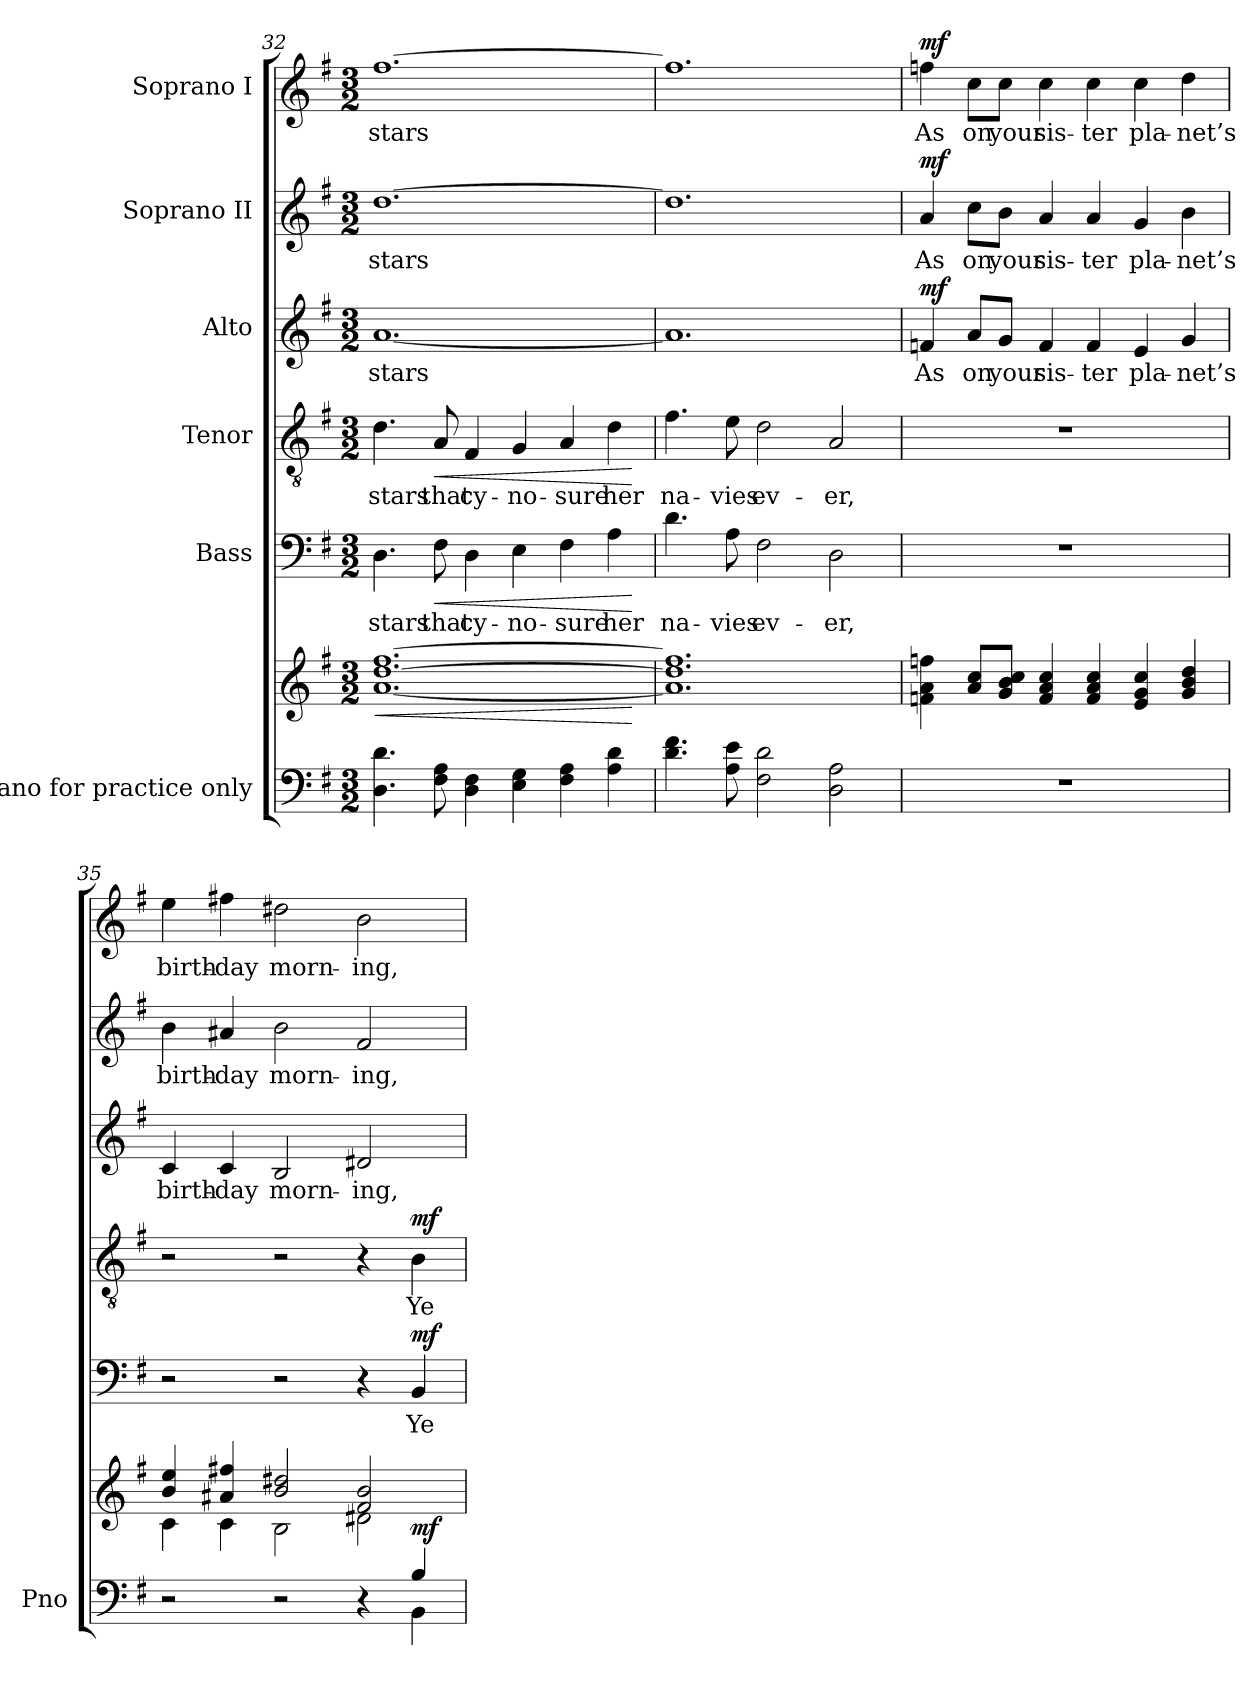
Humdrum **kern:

**kern	**kern	**dynam	**kern	**text	**dynam	**kern	**text	**dynam	**kern	**text	**dynam	**kern	**text	**dynam	**kern	**text	**dynam
*part6	*part6	*part6	*part5	*part5	*part5	*part4	*part4	*part4	*part3	*part3	*part3	*part2	*part2	*part2	*part1	*part1	*part1
*staff7	*staff6	*staff6/7	*staff5	*staff5	*staff5	*staff4	*staff4	*staff4	*staff3	*staff3	*staff3	*staff2	*staff2	*staff2	*staff1	*staff1	*staff1
*I"Piano for practice only	*	*	*I"Bass	*	*	*I"Tenor	*	*	*I"Alto	*	*	*I"Soprano II	*	*	*I"Soprano I	*	*
*I'Pno	*	*	*	*	*	*	*	*	*	*	*	*	*	*	*	*	*
*clefF4	*clefG2	*	*clefF4	*	*	*clefGv2	*	*	*clefG2	*	*	*clefG2	*	*	*clefG2	*	*
*k[f#]	*k[f#]	*	*k[f#]	*	*	*k[f#]	*	*	*k[f#]	*	*	*k[f#]	*	*	*k[f#]	*	*
*M3/2	*M3/2	*	*M3/2	*	*	*M3/2	*	*	*M3/2	*	*	*M3/2	*	*	*M3/2	*	*
=32	=32	=32	=32	=32	=32	=32	=32	=32	=32	=32	=32	=32	=32	=32	=32	=32	=32
*	*^	*	*	*	*	*	*	*	*	*	*	*	*	*	*	*	*
!	!	!	!LO:HP:b	!	!LO:LY:b	!	!	!LO:LY:b	!	!	!LO:LY:b	!	!	!LO:LY:b	!	!	!LO:LY:b	!
4.D\ 4.d\	[>1.dd [1.ff#	[1.a	<	4.D\	stars	.	4.d\	stars	.	[1.a	stars	.	[1.dd	stars	.	[1.ff#	stars	.
!	!	!	!	!	!LO:LY:b	!LO:HP:b	!	!LO:LY:b	!LO:HP:b	!	!	!	!	!	!	!	!	!
8F#\ 8A\	.	.	.	8F#\	that	<	8A/	that	<	.	.	.	.	.	.	.	.	.
!	!	!	!	!	!LO:LY:b	!	!	!LO:LY:b	!	!	!	!	!	!	!	!	!	!
4D\ 4F#\	.	.	.	4D\	cy-	.	4F#/	cy-	.	.	.	.	.	.	.	.	.	.
!	!	!	!	!	!LO:LY:b	!	!	!LO:LY:b	!	!	!	!	!	!	!	!	!	!
4E\ 4G\	.	.	.	4E\	-no-	.	4G/	-no-	.	.	.	.	.	.	.	.	.	.
!	!	!	!	!	!LO:LY:b	!	!	!LO:LY:b	!	!	!	!	!	!	!	!	!	!
4F#\ 4A\	.	.	.	4F#\	-sure	.	4A/	-sure	.	.	.	.	.	.	.	.	.	.
!	!	!	!	!	!LO:LY:b	!	!	!LO:LY:b	!	!	!	!	!	!	!	!	!	!
4A\ 4d\	.	.	.	4A\	her	.	4d\	her	.	.	.	.	.	.	.	.	.	.
*	*v	*v	*	*	*	*	*	*	*	*	*	*	*	*	*	*	*	*
.	.	[	.	.	[	.	.	[	.	.	.	.	.	.	.	.	.
=33	=33	=33	=33	=33	=33	=33	=33	=33	=33	=33	=33	=33	=33	=33	=33	=33	=33
*	*^	*	*	*	*	*	*	*	*	*	*	*	*	*	*	*	*
!	!	!	!	!	!LO:LY:b	!	!	!LO:LY:b	!	!	!	!	!	!	!	!	!	!
4.d\ 4.f#\	1.dd] 1.ff#]	1.a]	.	4.d\	na-	.	4.f#\	na-	.	1.a]	.	.	1.dd]	.	.	1.ff#]	.	.
!	!	!	!	!	!LO:LY:b	!	!	!LO:LY:b	!	!	!	!	!	!	!	!	!	!
8A\ 8e\	.	.	.	8A\	-vies	.	8e\	-vies	.	.	.	.	.	.	.	.	.	.
!	!	!	!	!	!LO:LY:b	!	!	!LO:LY:b	!	!	!	!	!	!	!	!	!	!
2F#\ 2d\	.	.	.	2F#\	ev-	.	2d\	ev-	.	.	.	.	.	.	.	.	.	.
!	!	!	!	!	!LO:LY:b	!	!	!LO:LY:b	!	!	!	!	!	!	!	!	!	!
2D\ 2A\	.	.	.	2D\	-er,	.	2A/	-er,	.	.	.	.	.	.	.	.	.	.
*	*v	*v	*	*	*	*	*	*	*	*	*	*	*	*	*	*	*	*
!!LO:PB:g=z
=34	=34	=34	=34	=34	=34	=34	=34	=34	=34	=34	=34	=34	=34	=34	=34	=34	=34
!	!	!	!	!	!	!	!	!	!	!LO:LY:b	!LO:DY:a	!	!LO:LY:b	!LO:DY:a	!	!LO:LY:b	!LO:DY:a
1.r	4fn\ 4a\ 4ffn\	.	1.r	.	.	1.r	.	.	4fn/	As	mf	4a/	As	mf	4ffn\	As	mf
!	!	!	!	!	!	!	!	!	!	!LO:LY:b	!	!	!LO:LY:b	!	!	!LO:LY:b	!
.	8a/ 8cc/L	.	.	.	.	.	.	.	8a/L	on	.	8cc\L	on	.	8cc\L	on	.
!	!	!	!	!	!	!	!	!	!	!LO:LY:b	!	!	!LO:LY:b	!	!	!LO:LY:b	!
.	8g/ 8b/ 8cc/J	.	.	.	.	.	.	.	8g/J	your	.	8b\J	your	.	8cc\J	your	.
!	!	!	!	!	!	!	!	!	!	!LO:LY:b	!	!	!LO:LY:b	!	!	!LO:LY:b	!
.	4f/ 4a/ 4cc/	.	.	.	.	.	.	.	4f/	sis-	.	4a/	sis-	.	4cc\	sis-	.
!	!	!	!	!	!	!	!	!	!	!LO:LY:b	!	!	!LO:LY:b	!	!	!LO:LY:b	!
.	4f/ 4a/ 4cc/	.	.	.	.	.	.	.	4f/	-ter	.	4a/	-ter	.	4cc\	-ter	.
!	!	!	!	!	!	!	!	!	!	!LO:LY:b	!	!	!LO:LY:b	!	!	!LO:LY:b	!
.	4e/ 4g/ 4cc/	.	.	.	.	.	.	.	4e/	pla-	.	4g/	pla-	.	4cc\	pla-	.
!	!	!	!	!	!	!	!	!	!	!LO:LY:b	!	!	!LO:LY:b	!	!	!LO:LY:b	!
.	4g/ 4b/ 4dd/	.	.	.	.	.	.	.	4g/	-net’s	.	4b\	-net’s	.	4dd\	-net’s	.
=35	=35	=35	=35	=35	=35	=35	=35	=35	=35	=35	=35	=35	=35	=35	=35	=35	=35
*^	*^	*	*	*	*	*	*	*	*	*	*	*	*	*	*	*	*
!	!	!	!	!	!	!	!	!	!	!	!	!LO:LY:b	!	!	!LO:LY:b	!	!	!LO:LY:b	!
2r	2ryy	4b/ 4ee/	4c\	.	2r	.	.	2r	.	.	4c/	birth-	.	4b\	birth-	.	4ee\	birth-	.
!	!	!	!	!	!	!	!	!	!	!	!	!LO:LY:b	!	!	!LO:LY:b	!	!	!LO:LY:b	!
.	.	4a#X/ 4ff#X/	4c\	.	.	.	.	.	.	.	4c/	-day	.	4a#X/	-day	.	4ff#X\	-day	.
!	!	!	!	!	!	!	!	!	!	!	!	!LO:LY:b	!	!	!LO:LY:b	!	!	!LO:LY:b	!
2r	2ryy	2b/ 2dd#X/	2B\	.	2r	.	.	2r	.	.	2B/	morn-	.	2b\	morn-	.	2dd#X\	morn-	.
!	!	!	!	!	!	!	!	!	!	!	!	!LO:LY:b	!	!	!LO:LY:b	!	!	!LO:LY:b	!
4r	4ryy	2f#/ 2b/	2d#X\	.	4r	.	.	4r	.	.	2d#X/	-ing,	.	2f#/	-ing,	.	2b\	-ing,	.
!	!	!	!	!LO:DY:a=2	!	!LO:LY:b	!LO:DY:a	!	!LO:LY:b	!LO:DY:a	!	!	!	!	!	!	!	!	!
4B/	4BB\	.	.	mf	4BB/	Ye	mf	4B\	Ye	mf	.	.	.	.	.	.	.	.	.
*v	*v	*	*	*	*	*	*	*	*	*	*	*	*	*	*	*	*	*	*
*	*v	*v	*	*	*	*	*	*	*	*	*	*	*	*	*	*	*	*
=	=	=	=	=	=	=	=	=	=	=	=	=	=	=	=	=	=
*-	*-	*-	*-	*-	*-	*-	*-	*-	*-	*-	*-	*-	*-	*-	*-	*-	*-
